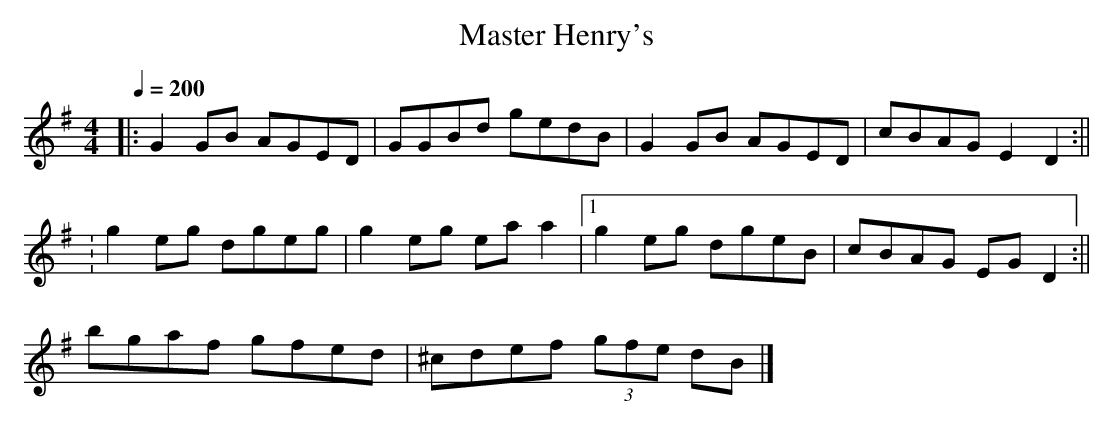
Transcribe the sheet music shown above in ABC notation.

X:1
T:Master Henry's
M:4/4
L:1/8
Q:1/4=200
K:G
|:G2GB AGED|GGBd gedB|G2GB AGED|cBAG E2D2:||
:g2eg dgeg|g2eg eaa2|1 g2eg dgeB|cBAG EGD2:||
2 bgaf gfed|^cdef (3gfe dB|]
